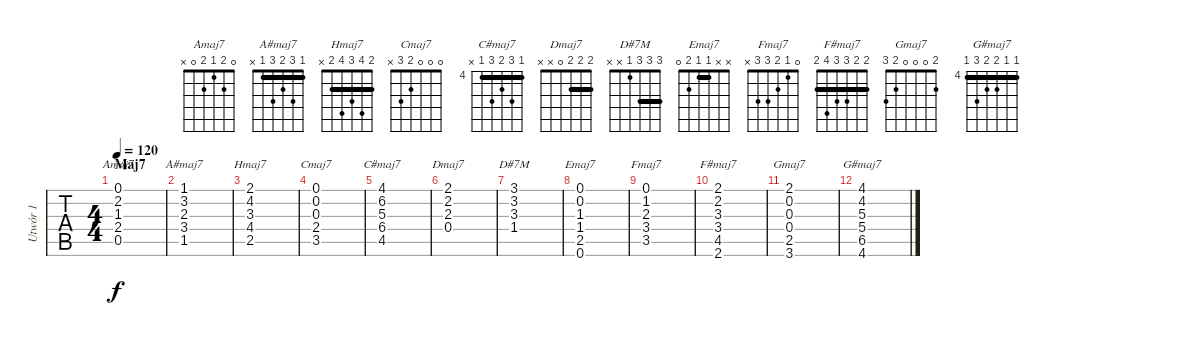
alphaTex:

\track ("Utwór 1" "Utwór 1") {instrument acousticguitarsteel}
\staff {tabs}
\tuning (E4 B3 G3 D3 A2 E2) {hide}
\chord ("Amaj7" 0 2 1 2 0 x)
\chord ("A#maj7" 1 3 2 3 1 x) {barre 1}
\chord ("Hmaj7" 2 4 3 4 2 x) {barre 2}
\chord ("Cmaj7" 0 0 0 2 3 x)
\chord ("C#maj7" 4 6 5 6 4 x) {firstfret 4 barre 4}
\chord ("Dmaj7" 2 2 2 0 x x) {barre 2}
\chord ("D#7M" 3 3 3 1 x x) {barre 3}
\chord ("Emaj7" x x 1 1 2 0) {barre 1}
\chord ("Fmaj7" 0 1 2 3 3 x)
\chord ("F#maj7" 2 2 3 3 4 2) {barre 2}
\chord ("Gmaj7" 2 0 0 0 2 3)
\chord ("G#maj7" 4 4 5 5 6 4) {firstfret 4 barre 4}
\ts (4 4)
\section ("" "Maj7")
\tempo 120
\clef g2
\ks c
(0.1 2.2 1.3 2.4 0.5).1{ch "Amaj7" dy f instrument acousticguitarsteel} |
(1.1 3.2 2.3 3.4 1.5).1{ch "A#maj7"} |
(2.1 4.2 3.3 4.4 2.5).1{ch "Hmaj7"} |
(0.1 0.2 0.3 2.4 3.5).1{ch "Cmaj7"} |
(4.1 6.2 5.3 6.4 4.5).1{ch "C#maj7"} |
(2.1 2.2 2.3 0.4).1{ch "Dmaj7"} |
(3.1 3.2 3.3 1.4).1{ch "D#7M"} |
(0.1 0.2 1.3 1.4 2.5 0.6).1{ch "Emaj7"} |
(0.1 1.2 2.3 3.4 3.5).1{ch "Fmaj7"} |
(2.1 2.2 3.3 3.4 4.5 2.6).1{ch "F#maj7"} |
(2.1 0.2 0.3 0.4 2.5 3.6).1{ch "Gmaj7"} |
(4.1 4.2 5.3 5.4 6.5 4.6).1{ch "G#maj7"}
